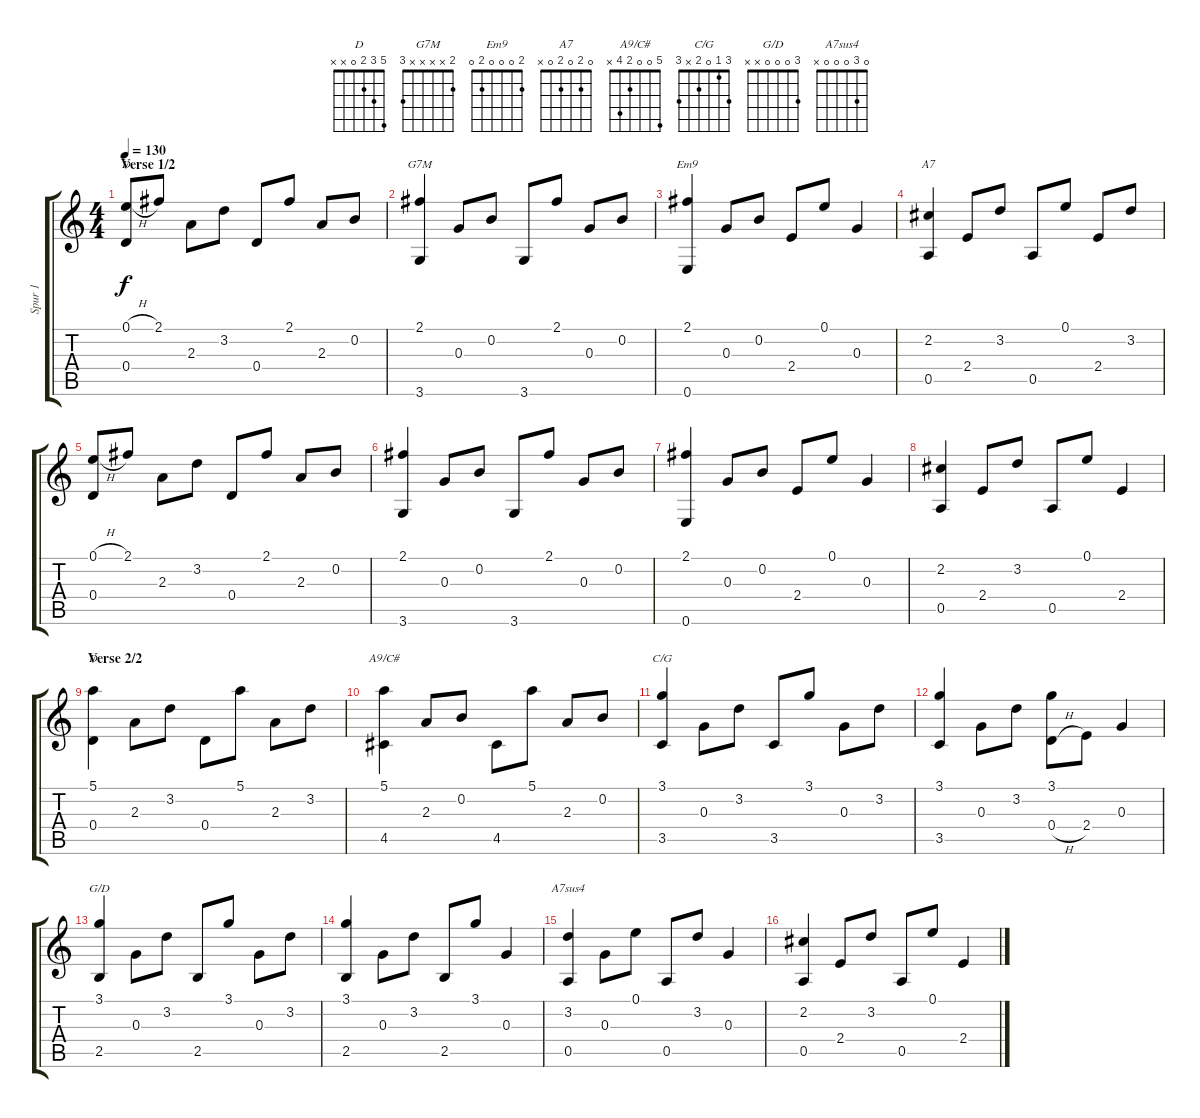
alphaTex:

\track ("Spur 1" "Spur 1") {instrument acousticguitarnylon}
\staff {score tabs}
\tuning (E4 B3 G3 D3 A2 E2) {hide}
\chord ("D" 2 3 2 0 x x) {barre 2}
\chord ("G7M" 2 x x x x 3)
\chord ("Em9" 2 0 0 0 2 0)
\chord ("A7" 0 2 0 2 0 x)
\chord ("D" 5 3 2 0 x x)
\chord ("A9/C#" 5 0 0 2 4 x)
\chord ("C/G" 3 1 0 2 x 3)
\chord ("G/D" 3 0 0 0 x x)
\chord ("A7sus4" 0 3 0 0 0 x)
\ts (4 4)
\section ("" "Verse 1/2")
\tempo 130
\clef g2
\ks c
(0.1{h} 0.4).8{ch "D" dy f instrument acousticguitarnylon} 2.1.8 2.3.8 3.2.8 0.4.8 2.1.8 2.3.8 0.2.8 |
(2.1 3.6).4{ch "G7M"} 0.3.8 0.2.8 3.6.8 2.1.8 0.3.8 0.2.8 |
(2.1 0.6).4{ch "Em9"} 0.3.8 0.2.8 2.4.8 0.1.8 0.3.4 |
(2.2 0.5).4{ch "A7"} 2.4.8 3.2.8 0.5.8 0.1.8 2.4.8 3.2.8 |
(0.1{h} 0.4).8 2.1.8 2.3.8 3.2.8 0.4.8 2.1.8 2.3.8 0.2.8 |
(2.1 3.6).4 0.3.8 0.2.8 3.6.8 2.1.8 0.3.8 0.2.8 |
(2.1 0.6).4 0.3.8 0.2.8 2.4.8 0.1.8 0.3.4 |
(2.2 0.5).4 2.4.8 3.2.8 0.5.8 0.1.8 2.4.4 |
\section ("" "Verse 2/2")
(5.1 0.4).4{ch "D"} 2.3.8 3.2.8 0.4.8 5.1.8 2.3.8 3.2.8 |
(5.1 4.5).4{ch "A9/C#"} 2.3.8 0.2.8 4.5.8 5.1.8 2.3.8 0.2.8 |
(3.1 3.5).4{ch "C/G"} 0.3.8 3.2.8 3.5.8 3.1.8 0.3.8 3.2.8 |
(3.1 3.5).4 0.3.8 3.2.8 (3.1 0.4{h}).8 2.4.8 0.3.4 |
(3.1 2.5).4{ch "G/D"} 0.3.8 3.2.8 2.5.8 3.1.8 0.3.8 3.2.8 |
(3.1 2.5).4 0.3.8 3.2.8 2.5.8 3.1.8 0.3.4 |
(3.2 0.5).4{ch "A7sus4"} 0.3.8 0.1.8 0.5.8 3.2.8 0.3.4 |
(2.2 0.5).4 2.4.8 3.2.8 0.5.8 0.1.8 2.4.4
